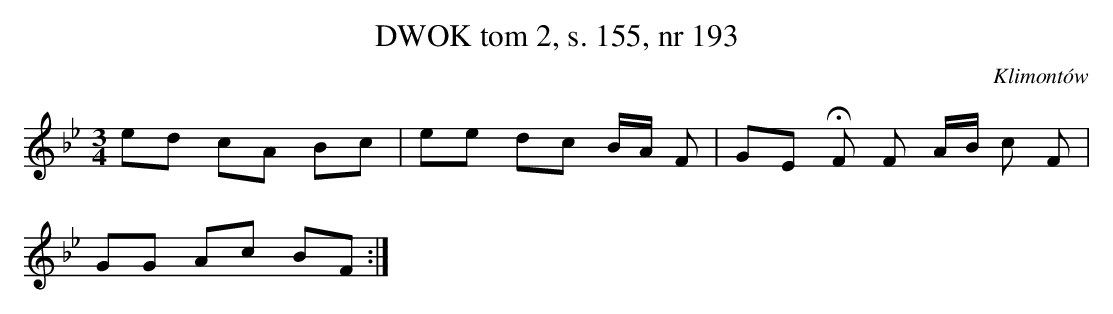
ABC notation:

X:1
T: DWOK tom 2, s. 155, nr 193
O: Klimontów
L: 1/16
M: 3/4
K: Bb
e2d2 c2A2 B2c2 | e2e2 d2c2 BA F2 | G2E2 HF2 F2 AB c2 F2 |
G2G2 A2c2 B2F2 :|
